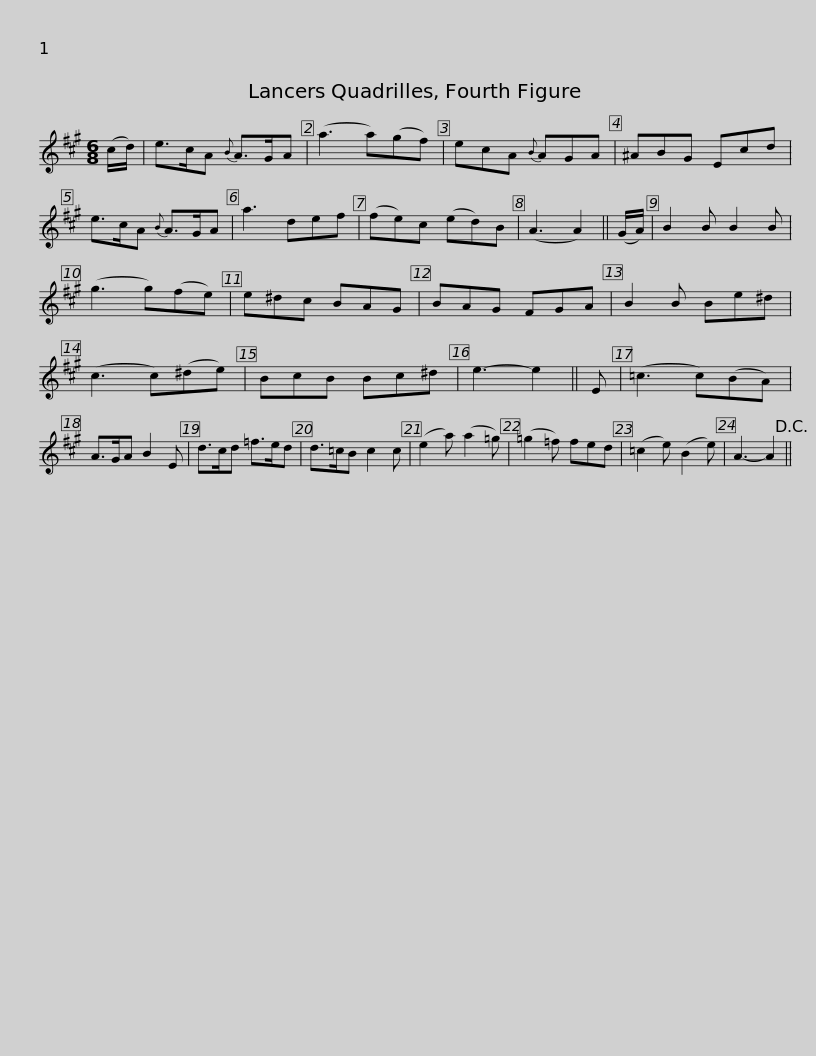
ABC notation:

X:1
L:1/8
M:6/8
I:linebreak $
K:A
V:1 treble
V:1
 (c/d/) | e>cA{B} A>GA | (a3 a)(gf) | ecA{B} AGA | ^ABG Ecd | %5
 e>cA{B} A>GA | a3 def |$ (fe)c (ed)B | (A3 A2) || (G/A/) | %10
 B2 B B2 B | (g3 g)(fe) | e^dc BAG | BAG FGA | B2 B Be^d | %15
 (c3 c)(^de) |$ BcB Bc^d | e3- e2 || E | (=c3 c)(BA) | %20
 A>GA B2 E | d>cd =f>ed | d>=cB c2 c | (e2 a) (a2 =g) |$ (=g2 =f) fed | %25
 (=c2 e) (B2 e) | A3- A2!D.C.! || %27
